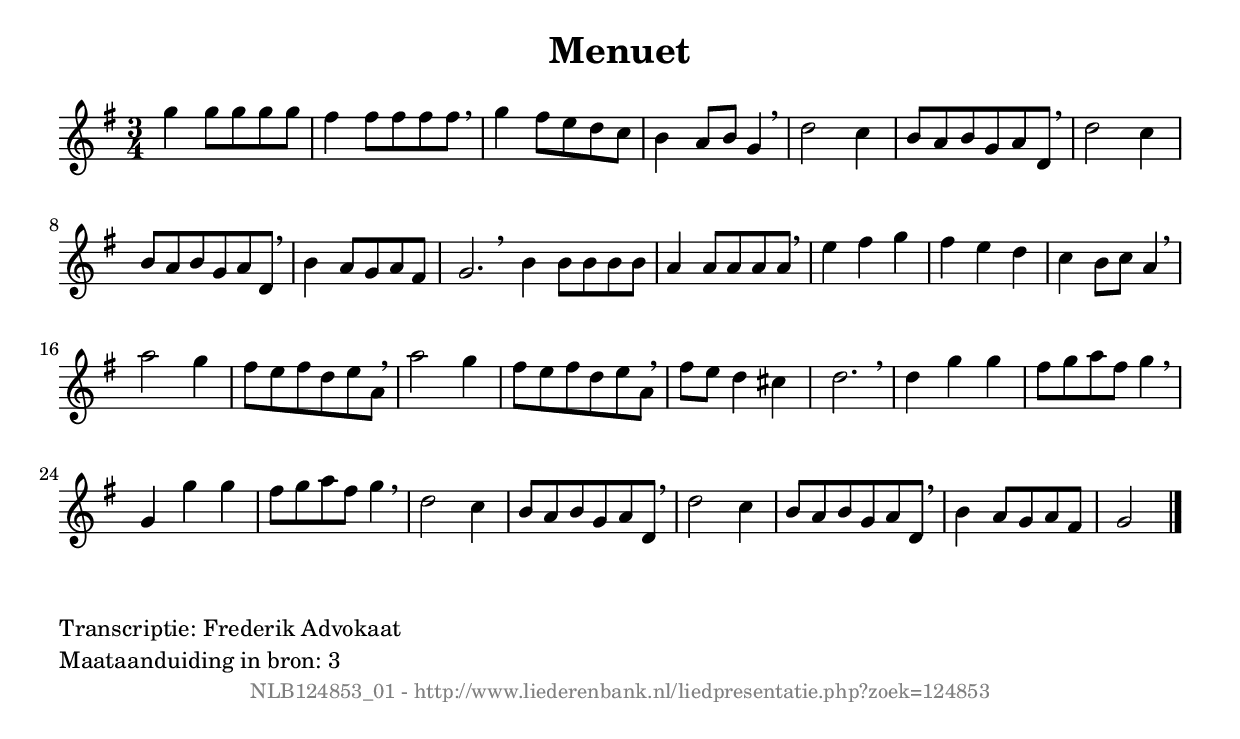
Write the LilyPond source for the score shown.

%
% produced by wce2krn 1.64 (7 June 2014)
%
\version"2.16"
#(append! paper-alist '(("long" . (cons (* 210 mm) (* 2000 mm)))))
#(set-default-paper-size "long")
sb = {\breathe}
mBreak = {\breathe }
bBreak = {\breathe }
x = {\once\override NoteHead #'style = #'cross }
gl=\glissando
itime={\override Staff.TimeSignature #'stencil = ##f }
ficta = {\once\set suggestAccidentals = ##t}
fine = {\once\override Score.RehearsalMark #'self-alignment-X = #1 \mark \markup {\italic{Fine}}}
dc = {\once\override Score.RehearsalMark #'self-alignment-X = #1 \mark \markup {\italic{D.C.}}}
dcf = {\once\override Score.RehearsalMark #'self-alignment-X = #1 \mark \markup {\italic{D.C. al Fine}}}
dcc = {\once\override Score.RehearsalMark #'self-alignment-X = #1 \mark \markup {\italic{D.C. al Coda}}}
ds = {\once\override Score.RehearsalMark #'self-alignment-X = #1 \mark \markup {\italic{D.S.}}}
dsf = {\once\override Score.RehearsalMark #'self-alignment-X = #1 \mark \markup {\italic{D.S. al Fine}}}
dsc = {\once\override Score.RehearsalMark #'self-alignment-X = #1 \mark \markup {\italic{D.S. al Coda}}}
pv = {\set Score.repeatCommands = #'((volta "1"))}
sv = {\set Score.repeatCommands = #'((volta "2"))}
tv = {\set Score.repeatCommands = #'((volta "3"))}
qv = {\set Score.repeatCommands = #'((volta "4"))}
xv = {\set Score.repeatCommands = #'((volta #f))}
\header{ tagline = ""
title = "Menuet"
}
\score {{
\key g \major
\relative g'
{
\set melismaBusyProperties = #'()
\time 3/4
\tempo 4=120
\override Score.MetronomeMark #'transparent = ##t
\override Score.RehearsalMark #'break-visibility = #(vector #t #t #f)
g'4 g8 g g g fis4 fis8 fis fis fis \sb g4 fis8 e d c b4 a8 b g4 \mBreak \bar "|"
d'2 c4 b8 a b g a d, \sb d'2 c4 b8 a b g a d, \sb b'4 a8 g a fis g2. \bar ":|" \bBreak
b4 b8 b b b a4 a8 a a a \sb e'4 fis g fis e d c b8 c a4 \mBreak \bar "|"
a'2 g4 fis8 e fis d e a, \sb a'2 g4 fis8 e fis d e a, \sb fis'8 e d4 cis d2. \mBreak \bar "|"
d4 g g fis8 g a fis g4 \sb g,4 g' g fis8 g a fis g4 \mBreak \bar "|"
d2 c4 b8 a b g a d, \sb d'2 c4 b8 a b g a d, \sb b'4 a8 g a fis g2 \bar "|."
 }}
 \midi { }
 \layout {
            indent = 0.0\cm
}
}
\markup { \wordwrap-string #" 
Transcriptie: Frederik Advokaat

Maataanduiding in bron: 3
"}
\markup { \vspace #0 } \markup { \with-color #grey \fill-line { \center-column { \smaller "NLB124853_01 - http://www.liederenbank.nl/liedpresentatie.php?zoek=124853" } } }
